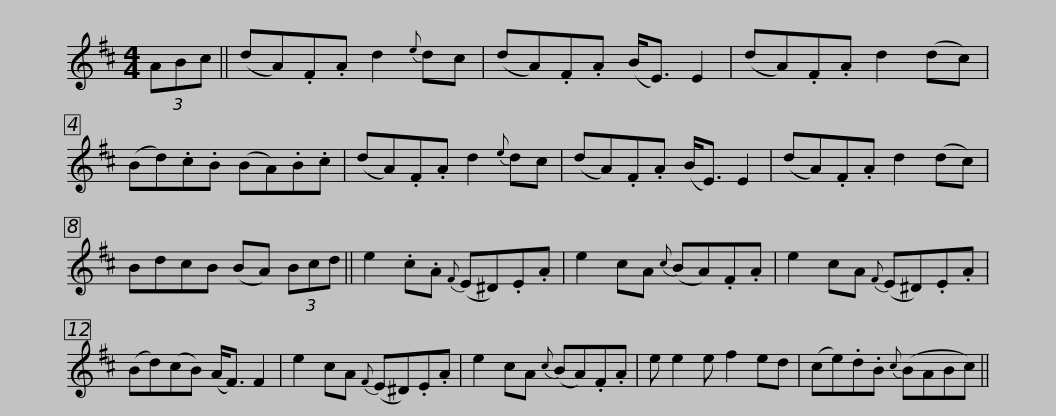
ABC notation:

X:1
L:1/8
M:4/4
I:linebreak $
K:D
V:1 treble
V:1
 (3ABc || (dA).F.A d2{e} dc | (dA).F.A (B<E) E2 | (dA).F.A d2 (dc) | (Bd).c.B (BA).B.c | %5
 (dA).F.A d2{e} dc |$ (dA).F.A (B<E) E2 | (dA).F.A d2 (dc) | BdcB (BA) (3Bcd || e2 .c.A{F} (E^D).E.A | %10
 e2 cA{c} (BA).F.A |$ e2 cA{F} (E^D).E.A | (Bd)(cB) (A<F) F2 | e2 cA{F} (E^D).E.A | e2 cA{c} (BA).F.A | %15
 e e2 e f2 ed |$ (ce).d.B{c} (BABc) || %17
